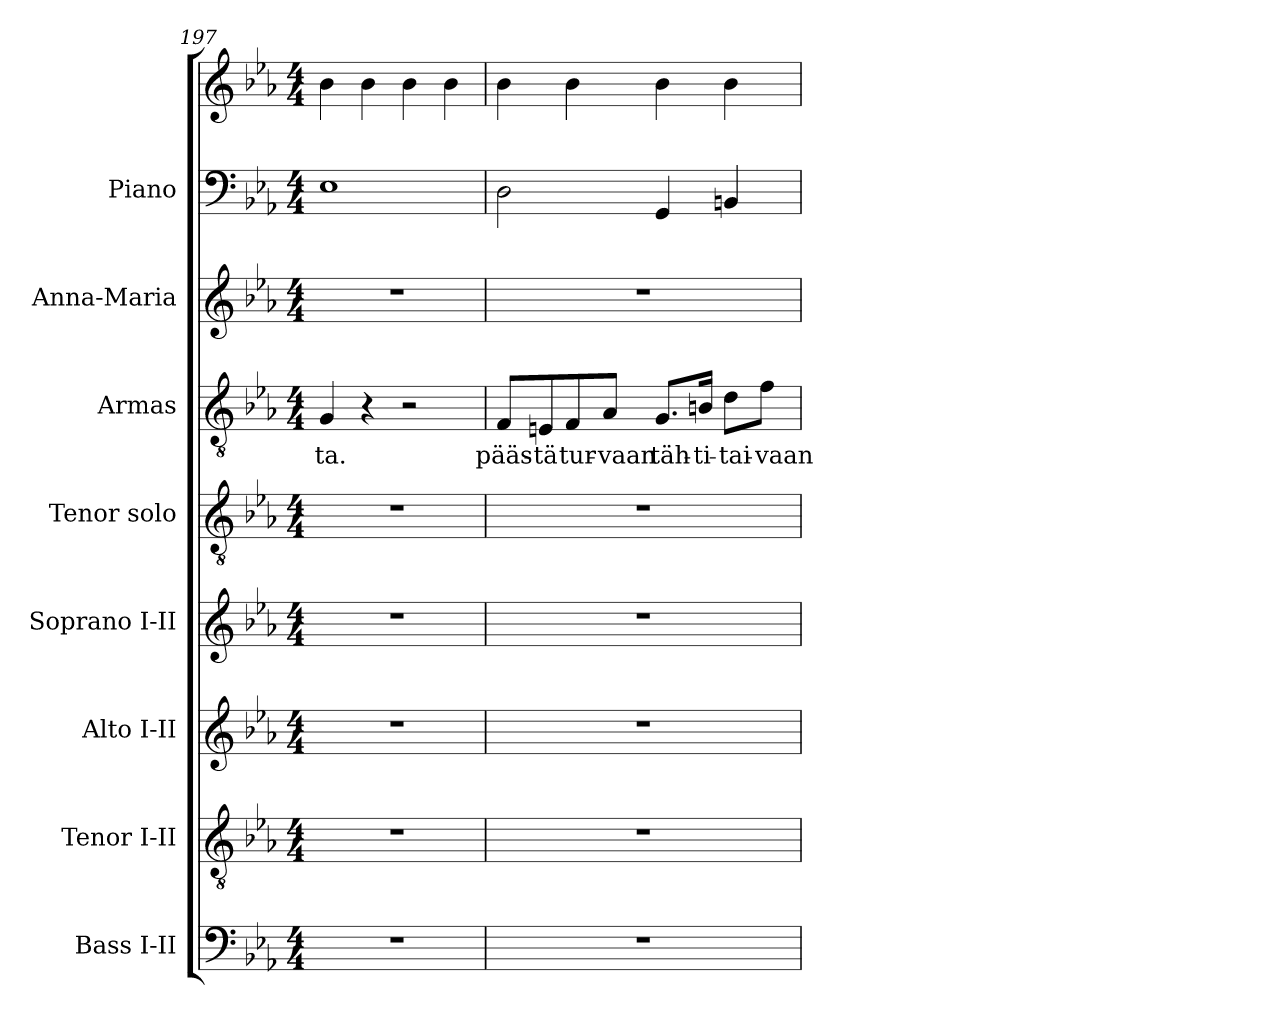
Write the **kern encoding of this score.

**kern	**kern	**kern	**kern	**kern	**kern	**text	**kern	**kern	**kern
*part8	*part7	*part6	*part5	*part4	*part3	*part3	*part2	*part1	*part1
*staff9	*staff8	*staff7	*staff6	*staff5	*staff4	*staff4	*staff3	*staff2	*staff1
*I"Bass I-II	*I"Tenor I-II	*I"Alto I-II	*I"Soprano I-II	*I"Tenor solo	*I"Armas	*	*I"Anna-Maria	*I"Piano	*
*I'B.	*I'T.	*I'A.	*I'S.	*I'T. Solo	*I'Armas	*	*I'A-M	*I'Pno.	*
*clefF4	*clefGv2	*clefG2	*clefG2	*clefGv2	*clefGv2	*	*clefG2	*clefF4	*clefG2
*	*ITrd7c12	*	*	*ITrd7c12	*ITrd7c12	*	*	*	*
*k[b-e-a-]	*k[b-e-a-]	*k[b-e-a-]	*k[b-e-a-]	*k[b-e-a-]	*k[b-e-a-]	*	*k[b-e-a-]	*k[b-e-a-]	*k[b-e-a-]
*E-:	*E-:	*E-:	*E-:	*E-:	*E-:	*	*E-:	*E-:	*E-:
*M4/4	*M4/4	*M4/4	*M4/4	*M4/4	*M4/4	*	*M4/4	*M4/4	*M4/4
=197	=197	=197	=197	=197	=197	=197	=197	=197	=197
!	!	!	!	!	!	!LO:LY:b:color=#000000	!	!	!
1r	1r	1r	1r	1r	4GGi/	-ta.	1r	1E-i	4b-i
.	.	.	.	.	4r	.	.	.	4b-i
.	.	.	.	.	2r	.	.	.	4b-i
.	.	.	.	.	.	.	.	.	4b-i
!!LO:LB:g=z
=198	=198	=198	=198	=198	=198	=198	=198	=198	=198
!	!	!	!	!	!	!LO:LY:b:color=#000000	!	!	!
1r	1r	1r	1r	1r	8FFi/L	pääs-	1r	2Di\	4b-i
!	!	!	!	!	!	!LO:LY:b:color=#000000	!	!	!
.	.	.	.	.	8EEni/	-tä	.	.	.
!	!	!	!	!	!	!LO:LY:b:color=#000000	!	!	!
.	.	.	.	.	8FFi/	tur-	.	.	4b-i
!	!	!	!	!	!	!LO:LY:b:color=#000000	!	!	!
.	.	.	.	.	8AA-i/J	-vaan	.	.	.
!	!	!	!	!	!	!LO:LY:b:color=#000000	!	!	!
.	.	.	.	.	8.GGi/L	täh-	.	4GGi/	4b-i
!	!	!	!	!	!	!LO:LY:b:color=#000000	!	!	!
.	.	.	.	.	16BBni/Jk	-ti-	.	.	.
!	!	!	!	!	!	!LO:LY:b:color=#000000	!	!	!
.	.	.	.	.	8Di\L	-tai-	.	4BBni/	4b-i
!	!	!	!	!	!	!LO:LY:b:color=#000000	!	!	!
.	.	.	.	.	8Fi\J	-vaan	.	.	.
=	=	=	=	=	=	=	=	=	=
*-	*-	*-	*-	*-	*-	*-	*-	*-	*-
